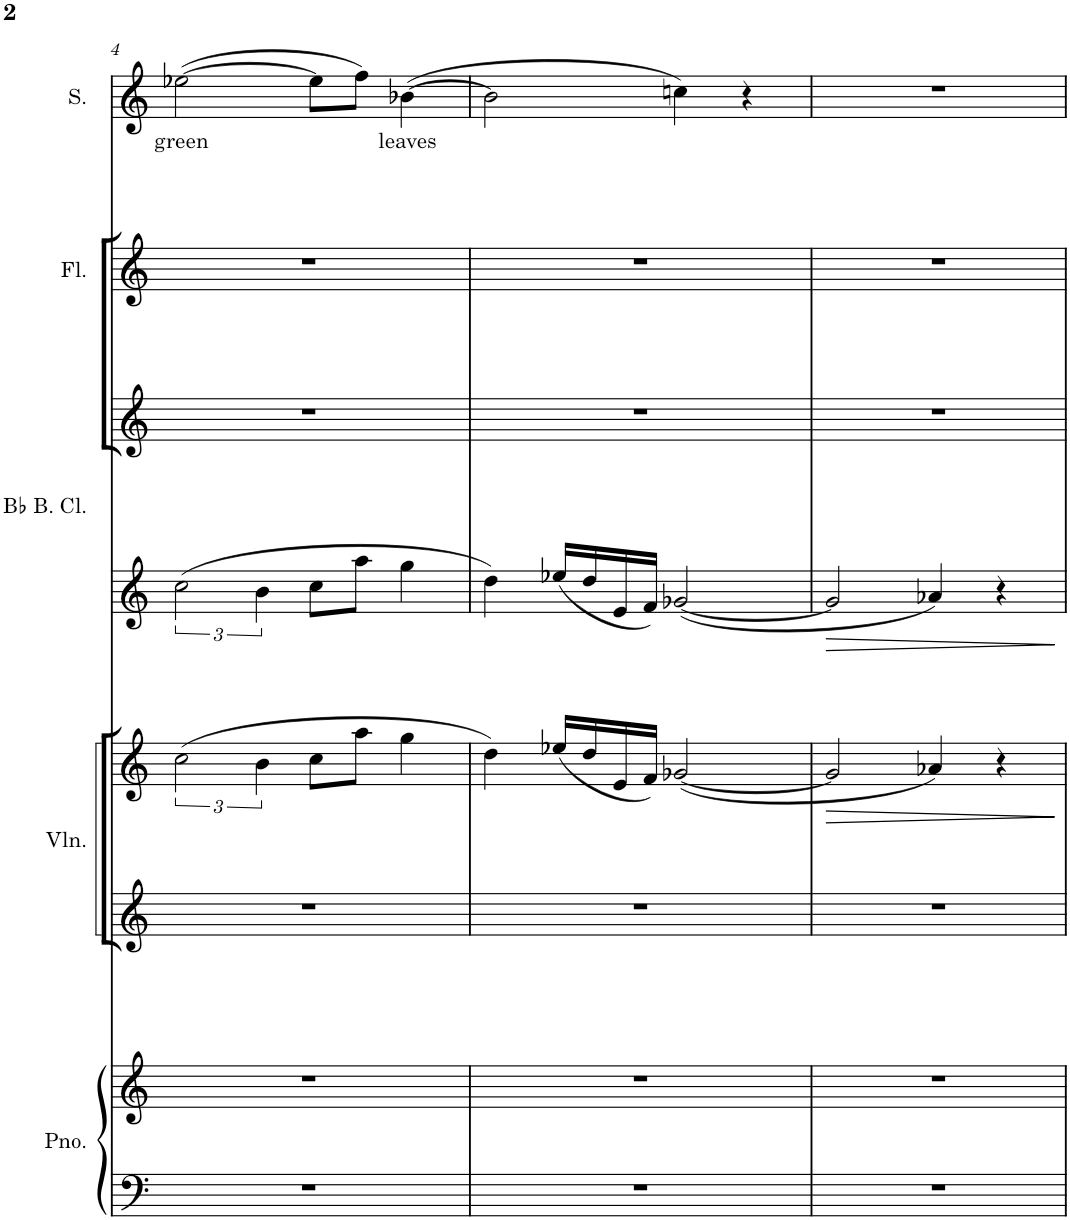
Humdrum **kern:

**kern	**kern	**kern	**kern	**dynam	**kern	**kern	**kern	**kern	**text
*part5	*part5	*part4	*part4	*part4	*part3	*part3	*part2	*part1	*part1
*staff8	*staff7	*staff6	*staff5	*staff5/6	*staff4	*staff3	*staff2	*staff1	*staff1
*I"Piano	*	*I"Violin	*	*	*I"Bb Bass Clarinet	*	*I"Flute	*I"Soprano	*
*I'Pno.	*	*I'Vln.	*	*	*I'Bb B. Cl.	*	*I'Fl.	*I'S.	*
!!LO:PB:g=z
*clefF4	*clefG2	*clefG2	*clefG2	*	*clefG2	*clefG2	*clefG2	*clefG2	*
*	*	*	*	*	*Trd8c14	*Trd8c14	*	*	*
*k[]	*k[]	*k[]	*k[]	*	*k[]	*k[]	*k[]	*k[]	*
*M4/4	*M4/4	*M4/4	*M4/4	*	*M4/4	*M4/4	*M4/4	*M4/4	*
=4	=4	=4	=4	=4	=4	=4	=4	=4	=4
!	!	!	!	!	!	!	!	!	!LO:LY:b
1r	1r	1r	(3cc\	.	3cc\	1r	1r	([2ee-X\	green
.	.	.	6b\	.	6b\	.	.	.	.
.	.	.	8cc\L	.	8cc\L	.	.	8ee-\L]	.
.	.	.	8aa\J	.	8aa\J	.	.	8ff\J)	.
!	!	!	!	!	!	!	!	!	!LO:LY:b
.	.	.	4gg\	.	4gg\	.	.	([4b-X\	leaves
=5	=5	=5	=5	=5	=5	=5	=5	=5	=5
1r	1r	1r	4dd\)	.	4dd\	1r	1r	2b-\]	.
.	.	.	(16ee-X/LL	.	16ee-X/LL	.	.	.	.
.	.	.	16dd/	.	16dd/	.	.	.	.
.	.	.	16e/	.	16e/	.	.	.	.
.	.	.	16f/JJ)	.	16f/JJ	.	.	.	.
.	.	.	([2g-X/	.	[2g-X/	.	.	4ccn\)	.
.	.	.	.	.	.	.	.	4r	.
=6	=6	=6	=6	=6	=6	=6	=6	=6	=6
!	!	!	!	!LO:HP:b	!	!	!	!	!
1r	1r	1r	2g-/]	>	2g-/]	1r	1r	1r	.
.	.	.	4a-X/)	.	4a-X/	.	.	.	.
.	.	.	4r	.	4r	.	.	.	.
.	.	.	.	]	.	.	.	.	.
=	=	=	=	=	=	=	=	=	=
*-	*-	*-	*-	*-	*-	*-	*-	*-	*-
